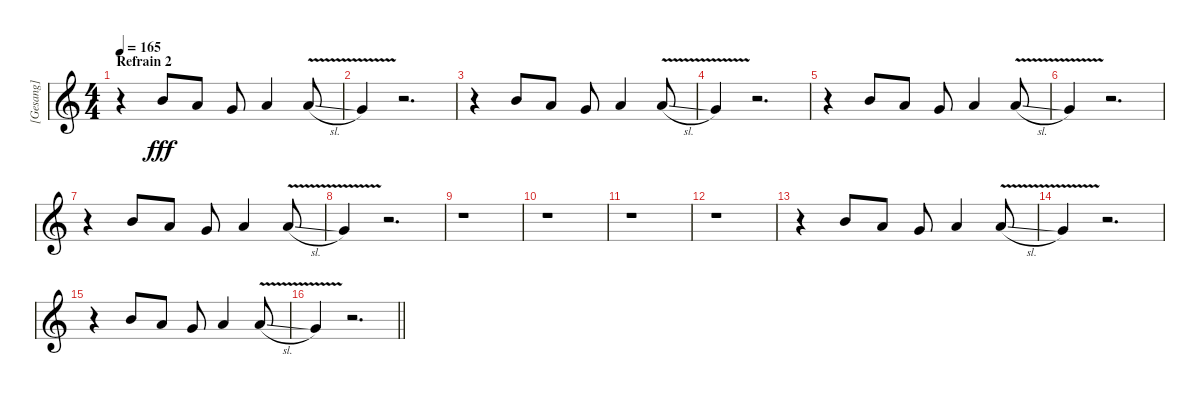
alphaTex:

\track ("[Gesang]" "[Gesang]") {instrument altosax}
\staff {score}
\tuning (E4 B3 G3 D3 A2 E2) {hide}
\ts (4 4)
\section ("" "Refrain 2")
\tempo 165
\clef g2
\ks c
r.4{dy fff} 7.1.8{volume 16} 5.1.8 3.1.8 5.1.4 5.1{v sl}.8 |
3.1{v}.4 r.2{d} |
r.4 7.1.8 5.1.8 3.1.8 5.1.4 5.1{v sl}.8 |
3.1{v}.4 r.2{d} |
r.4 7.1.8 5.1.8 3.1.8 5.1.4 5.1{v sl}.8 |
3.1{v}.4 r.2{d} |
r.4 7.1.8 5.1.8 3.1.8 5.1.4 5.1{v sl}.8 |
3.1{v}.4 r.2{d} |
r.1 |
r.1 |
r.1 |
r.1 |
r.4 7.1.8 5.1.8 3.1.8 5.1.4 5.1{v sl}.8 |
3.1{v}.4 r.2{d} |
r.4 7.1.8 5.1.8 3.1.8 5.1.4 5.1{v sl}.8 |
\barLineRight lightlight
3.1{v}.4 r.2{d}
